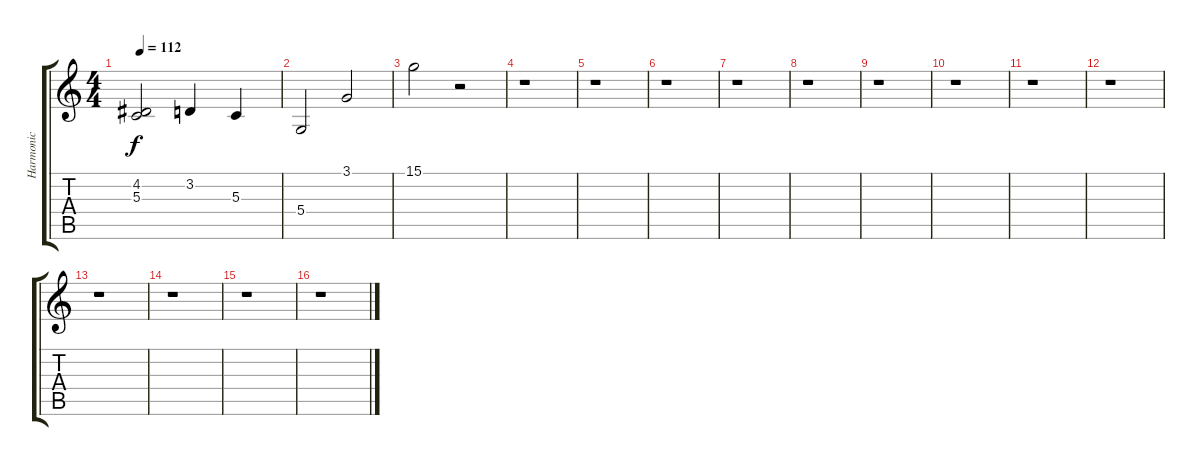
\track ("Harmonic" "Harmonic") {instrument accordion}
\staff {score tabs}
\tuning (E4 B3 G3 D3 A2 E2) {hide}
\ts (4 4)
\tempo 112
\clef g2
\ks c
(4.2 5.3).2{dy f} 3.2.4 5.3.4 |
5.4.2 3.1.2 |
15.1.2 r.2 |
r.1 |
r.1 |
r.1 |
r.1 |
r.1 |
r.1 |
r.1 |
r.1 |
r.1 |
r.1 |
r.1 |
r.1 |
r.1
